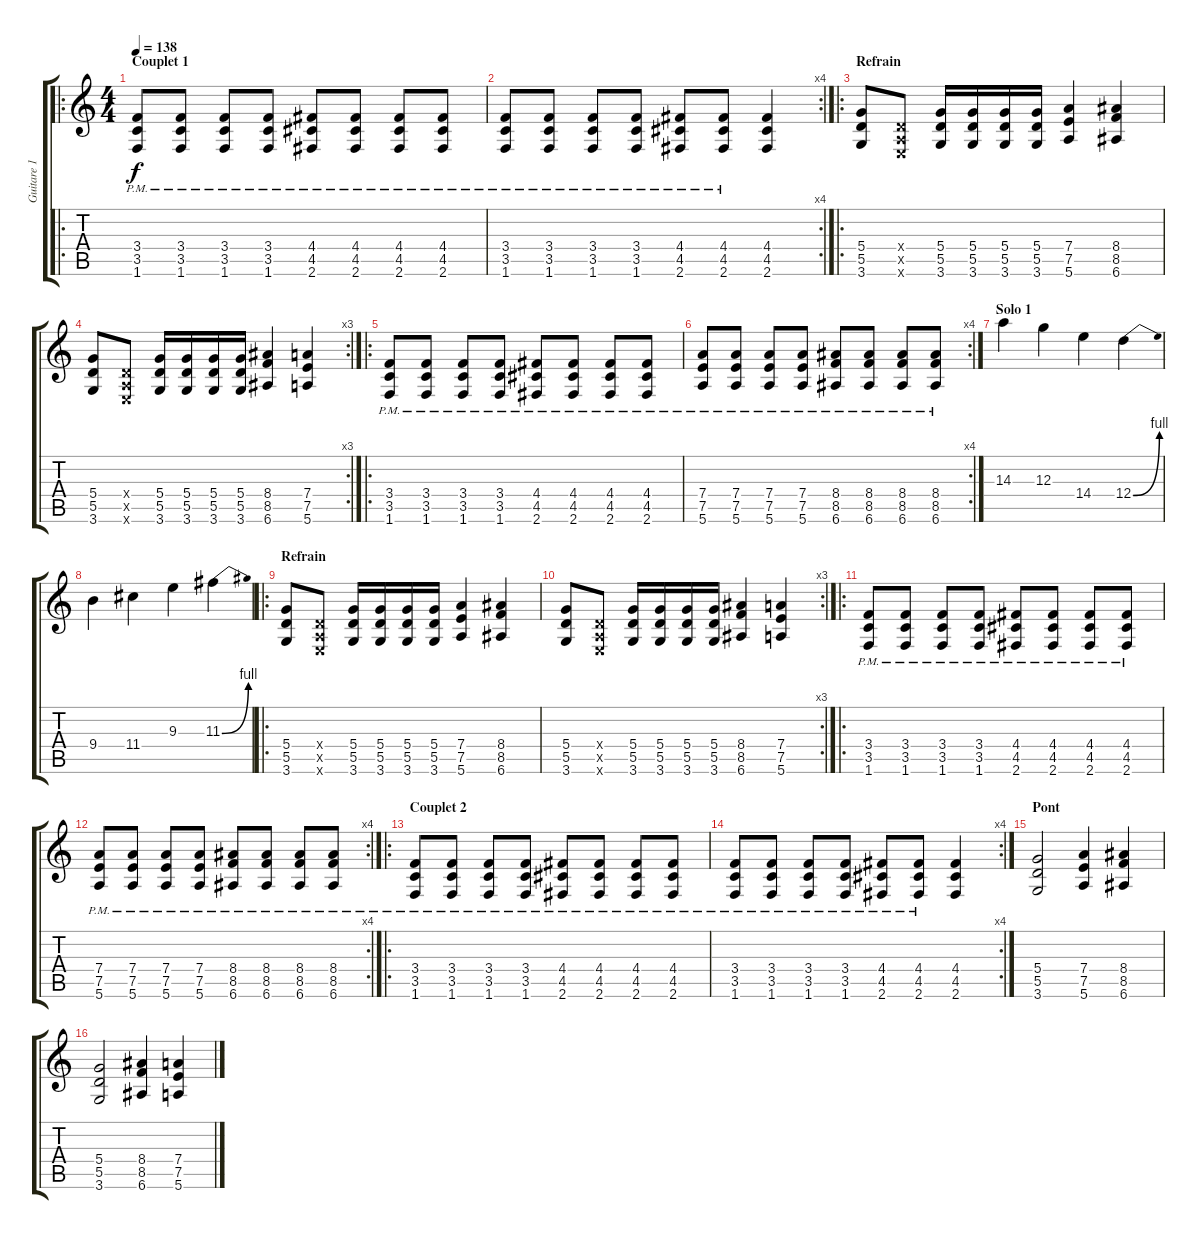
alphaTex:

\track ("Guitare 1" "Guitare 1") {instrument overdrivenguitar}
\staff {score tabs}
\tuning (E4 B3 G3 D3 A2 E2) {hide}
\ro
\ts (4 4)
\section ("" "Couplet 1")
\tempo 138
\clef g2
\ks c
(3.4{pm} 3.5{pm} 1.6{pm}).8{dy f} (3.4{pm} 3.5{pm} 1.6{pm}).8 (3.4{pm} 3.5{pm} 1.6{pm}).8 (3.4{pm} 3.5{pm} 1.6{pm}).8 (4.4{pm} 4.5{pm} 2.6{pm}).8 (4.4{pm} 4.5{pm} 2.6{pm}).8 (4.4{pm} 4.5{pm} 2.6{pm}).8 (4.4{pm} 4.5{pm} 2.6{pm}).8 |
\rc 4
(3.4{pm} 3.5{pm} 1.6{pm}).8 (3.4{pm} 3.5{pm} 1.6{pm}).8 (3.4{pm} 3.5{pm} 1.6{pm}).8 (3.4{pm} 3.5{pm} 1.6{pm}).8 (4.4{pm} 4.5{pm} 2.6{pm}).8 (4.4{pm} 4.5{pm} 2.6{pm}).8 (4.4 4.5 2.6).4 |
\ro
\section ("" "Refrain")
(5.4 5.5 3.6).8 (0.4{x} 0.5{x} 0.6{x}).8 (5.4 5.5 3.6).16 (5.4 5.5 3.6).16 (5.4 5.5 3.6).16 (5.4 5.5 3.6).16 (7.4 7.5 5.6).4 (8.4 8.5 6.6).4 |
\rc 3
(5.4 5.5 3.6).8 (0.4{x} 0.5{x} 0.6{x}).8 (5.4 5.5 3.6).16 (5.4 5.5 3.6).16 (5.4 5.5 3.6).16 (5.4 5.5 3.6).16 (8.4 8.5 6.6).4 (7.4 7.5 5.6).4 |
\ro
(3.4{pm} 3.5{pm} 1.6{pm}).8 (3.4{pm} 3.5{pm} 1.6{pm}).8 (3.4{pm} 3.5{pm} 1.6{pm}).8 (3.4{pm} 3.5{pm} 1.6{pm}).8 (4.4{pm} 4.5{pm} 2.6{pm}).8 (4.4{pm} 4.5{pm} 2.6{pm}).8 (4.4{pm} 4.5{pm} 2.6{pm}).8 (4.4{pm} 4.5{pm} 2.6{pm}).8 |
\rc 4
(7.4{pm} 7.5{pm} 5.6{pm}).8 (7.4{pm} 7.5{pm} 5.6{pm}).8 (7.4{pm} 7.5{pm} 5.6{pm}).8 (7.4{pm} 7.5{pm} 5.6{pm}).8 (8.4{pm} 8.5{pm} 6.6{pm}).8 (8.4{pm} 8.5{pm} 6.6{pm}).8 (8.4{pm} 8.5{pm} 6.6{pm}).8 (8.4{pm} 8.5{pm} 6.6{pm}).8 |
\section ("" "Solo 1")
14.3.4 12.3.4 14.4.4 12.4{be (bend 0 0 60 4)}.4 |
9.4.4 11.4.4 9.3.4 11.3{be (bend 0 0 60 4)}.4 |
\ro
\section ("" "Refrain")
(5.4 5.5 3.6).8 (0.4{x} 0.5{x} 0.6{x}).8 (5.4 5.5 3.6).16 (5.4 5.5 3.6).16 (5.4 5.5 3.6).16 (5.4 5.5 3.6).16 (7.4 7.5 5.6).4 (8.4 8.5 6.6).4 |
\rc 3
(5.4 5.5 3.6).8 (0.4{x} 0.5{x} 0.6{x}).8 (5.4 5.5 3.6).16 (5.4 5.5 3.6).16 (5.4 5.5 3.6).16 (5.4 5.5 3.6).16 (8.4 8.5 6.6).4 (7.4 7.5 5.6).4 |
\ro
(3.4{pm} 3.5{pm} 1.6{pm}).8 (3.4{pm} 3.5{pm} 1.6{pm}).8 (3.4{pm} 3.5{pm} 1.6{pm}).8 (3.4{pm} 3.5{pm} 1.6{pm}).8 (4.4{pm} 4.5{pm} 2.6{pm}).8 (4.4{pm} 4.5{pm} 2.6{pm}).8 (4.4{pm} 4.5{pm} 2.6{pm}).8 (4.4{pm} 4.5{pm} 2.6{pm}).8 |
\rc 4
(7.4{pm} 7.5{pm} 5.6{pm}).8 (7.4{pm} 7.5{pm} 5.6{pm}).8 (7.4{pm} 7.5{pm} 5.6{pm}).8 (7.4{pm} 7.5{pm} 5.6{pm}).8 (8.4{pm} 8.5{pm} 6.6{pm}).8 (8.4{pm} 8.5{pm} 6.6{pm}).8 (8.4{pm} 8.5{pm} 6.6{pm}).8 (8.4{pm} 8.5{pm} 6.6{pm}).8 |
\ro
\section ("" "Couplet 2")
(3.4{pm} 3.5{pm} 1.6{pm}).8 (3.4{pm} 3.5{pm} 1.6{pm}).8 (3.4{pm} 3.5{pm} 1.6{pm}).8 (3.4{pm} 3.5{pm} 1.6{pm}).8 (4.4{pm} 4.5{pm} 2.6{pm}).8 (4.4{pm} 4.5{pm} 2.6{pm}).8 (4.4{pm} 4.5{pm} 2.6{pm}).8 (4.4{pm} 4.5{pm} 2.6{pm}).8 |
\rc 4
(3.4{pm} 3.5{pm} 1.6{pm}).8 (3.4{pm} 3.5{pm} 1.6{pm}).8 (3.4{pm} 3.5{pm} 1.6{pm}).8 (3.4{pm} 3.5{pm} 1.6{pm}).8 (4.4{pm} 4.5{pm} 2.6{pm}).8 (4.4{pm} 4.5{pm} 2.6{pm}).8 (4.4 4.5 2.6).4 |
\section ("" "Pont ")
(5.4 5.5 3.6).2 (7.4 7.5 5.6).4 (8.4 8.5 6.6).4 |
(5.4 5.5 3.6).2 (8.4 8.5 6.6).4 (7.4 7.5 5.6).4
